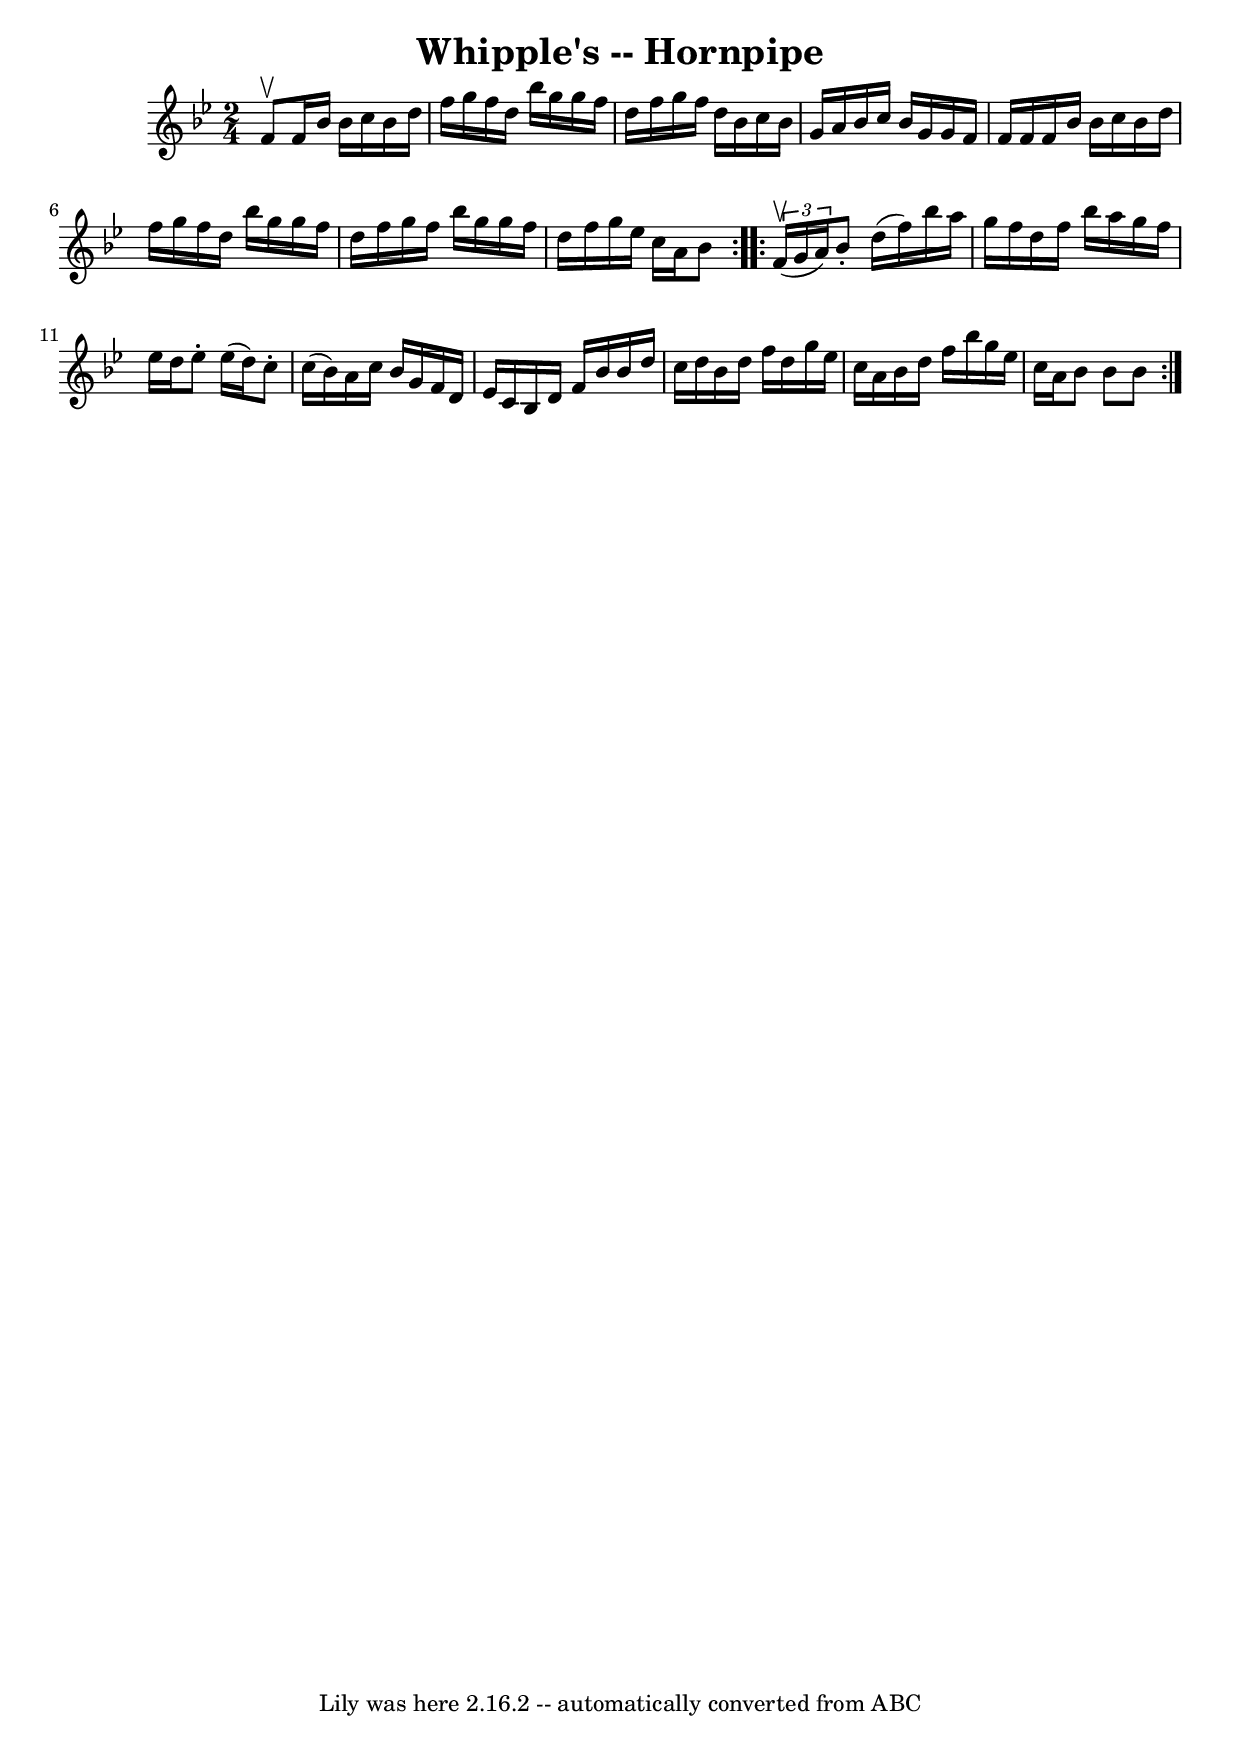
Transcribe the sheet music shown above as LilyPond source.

\version "2.16.2"
\include "Mammoth.ily"
\header {
  %% book = "Cole's 1000 Fiddle Tunes"
  crossRefNumber = "1"
  footnotes = ""
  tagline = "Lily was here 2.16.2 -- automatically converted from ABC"
  title = "Whipple's -- Hornpipe"

}
voicedefault =  {



  \repeat volta 2 {

    \time 2/4 
    \key bes \major f'8^\upbow |
    f'16 bes'16 bes'16    
    c''16 bes'16 d''16 f''16 g''16  |
    f''16 d''16    
    bes''16 g''16 g''16 f''16 d''16 f''16  |
    g''16 f''16 
    d''16 bes'16 c''16 bes'16 g'16 a'16  |
    bes'16    
    c''16 bes'16 g'16 g'16 f'16 f'16 f'16  |
    f'16    
    bes'16 bes'16 c''16 bes'16 d''16 f''16 g''16  |
    
    f''16 d''16 bes''16 g''16 g''16 f''16 d''16 f''16  
    |
    g''16 f''16 bes''16 g''16 g''16 f''16 d''16    
    f''16  |
    g''16 ees''16 c''16 a'16 bes'8  
  }     

  \repeat volta 2 {
    \times 2/3 { f'16 (^\upbow g'16 a'16) 
	       } |
    
    bes'8-. d''16 (f''16) bes''16 a''16 g''16 f''16  |
    
    d''16 f''16 bes''16 a''16 g''16 f''16 ees''16 d''16  
    |
    ees''8-. ees''16 (d''16) c''8-. c''16 (bes'16) 
    |
    a'16 c''16 bes'16 g'16 f'16 d'16 ees'16 c'16  
    |
    bes16 d'16 f'16 bes'16 bes'16 d''16 c''16    
    d''16  |
    bes'16 d''16 f''16 d''16 g''16 ees''16    
    c''16 a'16  |
    bes'16 d''16 f''16 bes''16 g''16    
    ees''16 c''16 a'16  |
    bes'8 bes'8 bes'8  
  }   

}

\score{
  <<

    \context Staff="default"
    {
      \voicedefault 
      
    }

  >>
  \layout {
    
  }
  \midi {
  }

}
